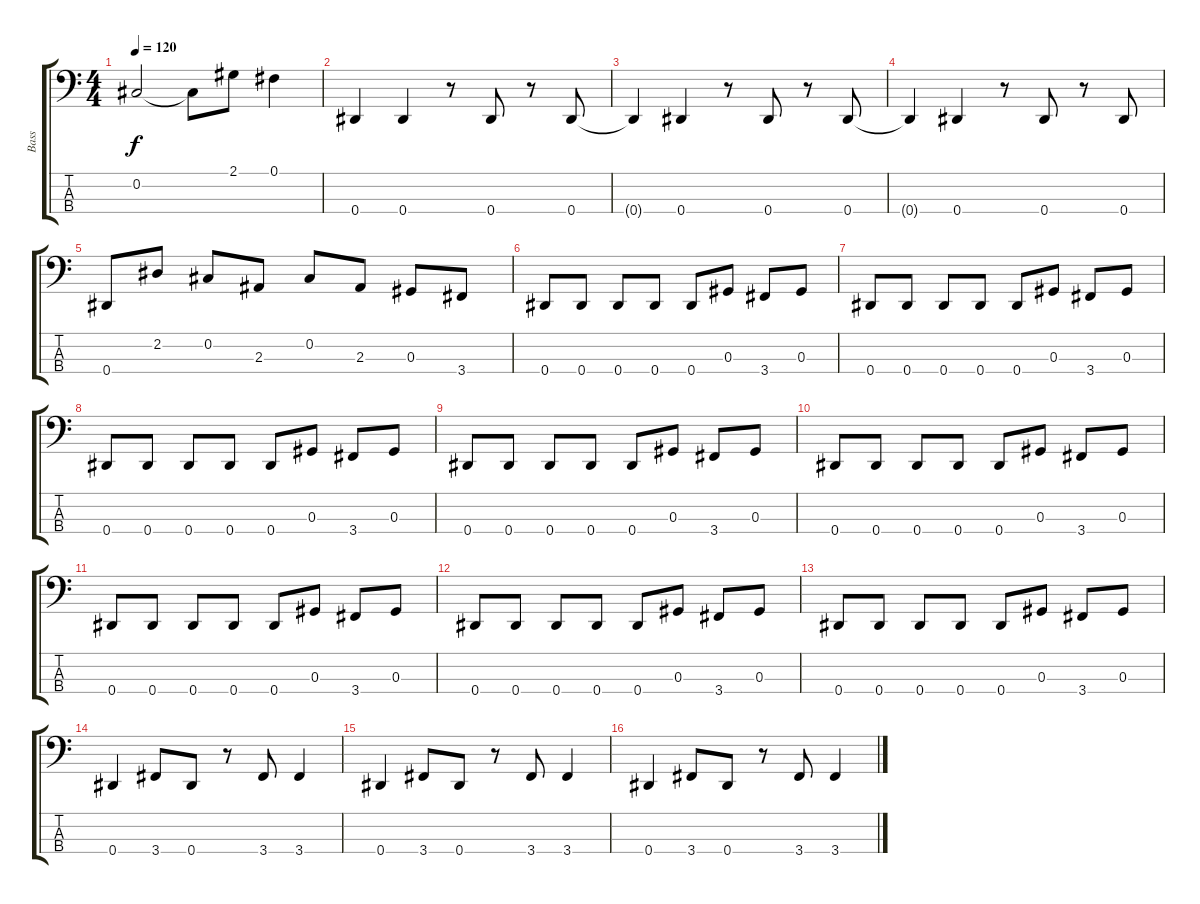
\track ("Bass" "Bass") {instrument electricbassfinger}
\staff {score tabs}
\tuning (Gb2 Db2 Ab1 Eb1) {hide}
\ts (4 4)
\tempo 120
\clef f4
\ks c
0.2.2{dy f} 0.2{t}.8 2.1.8 0.1.4 |
0.4.4 0.4.4 r.8 0.4.8 r.8 0.4.8 |
0.4{t}.4 0.4.4 r.8 0.4.8 r.8 0.4.8 |
0.4{t}.4 0.4.4 r.8 0.4.8 r.8 0.4.8 |
0.4.8 2.2.8 0.2.8 2.3.8 0.2.8 2.3.8 0.3.8 3.4.8 |
0.4.8 0.4.8 0.4.8 0.4.8 0.4.8 0.3.8 3.4.8 0.3.8 |
0.4.8 0.4.8 0.4.8 0.4.8 0.4.8 0.3.8 3.4.8 0.3.8 |
0.4.8 0.4.8 0.4.8 0.4.8 0.4.8 0.3.8 3.4.8 0.3.8 |
0.4.8 0.4.8 0.4.8 0.4.8 0.4.8 0.3.8 3.4.8 0.3.8 |
0.4.8 0.4.8 0.4.8 0.4.8 0.4.8 0.3.8 3.4.8 0.3.8 |
0.4.8 0.4.8 0.4.8 0.4.8 0.4.8 0.3.8 3.4.8 0.3.8 |
0.4.8 0.4.8 0.4.8 0.4.8 0.4.8 0.3.8 3.4.8 0.3.8 |
0.4.8 0.4.8 0.4.8 0.4.8 0.4.8 0.3.8 3.4.8 0.3.8 |
0.4.4 3.4.8 0.4.8 r.8 3.4.8 3.4.4 |
0.4.4 3.4.8 0.4.8 r.8 3.4.8 3.4.4 |
0.4.4 3.4.8 0.4.8 r.8 3.4.8 3.4.4
